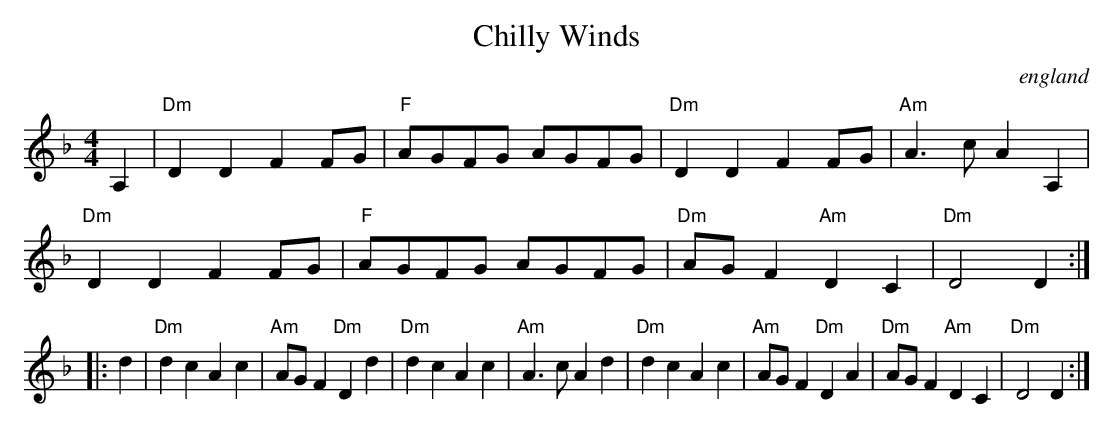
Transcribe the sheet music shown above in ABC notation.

X:1
T:Chilly Winds
O:england
M:4/4
L:1/4
K:Dm
A,|"Dm"DD FF/2G/2|"F"A/2G/2F/2G/2 A/2G/2F/2G/2|"Dm"DD FF/2G/2|"Am"A3/2c/2 AA,|
"Dm"DD FF/2G/2|"F"A/2G/2F/2G/2 A/2G/2F/2G/2|"Dm"A/2G/2F "Am"DC|"Dm"D2 D::
d|"Dm"dc Ac|"Am"A/2G/2F "Dm"Dd|"Dm"dc Ac|"Am"A3/2c/2 Ad|"Dm"dc Ac|\
"Am"A/2G/2F "Dm"DA|"Dm"A/2G/2F "Am"DC|"Dm"D2 D:|
